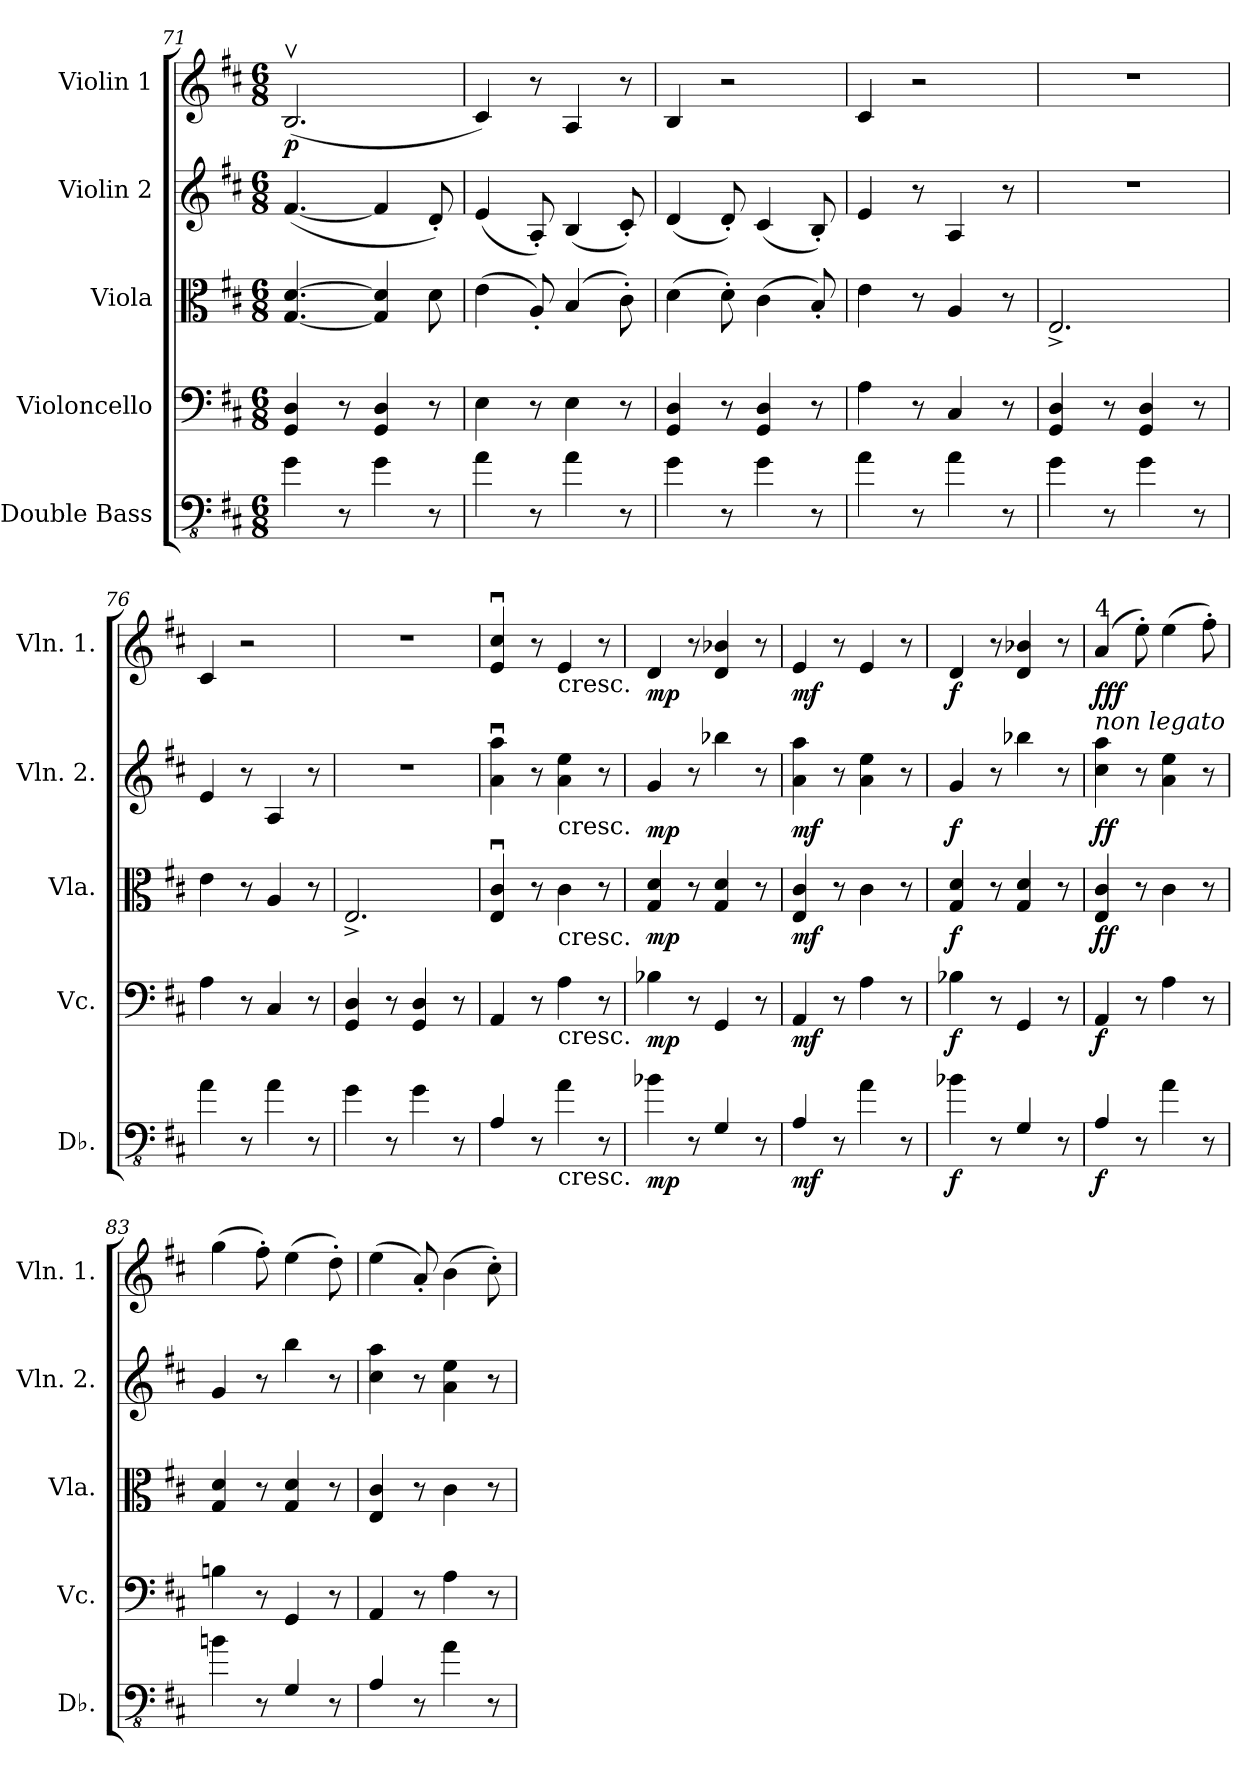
**kern	**dynam	**kern	**dynam	**kern	**dynam	**kern	**dynam	**kern	**dynam
*part5	*part5	*part4	*part4	*part3	*part3	*part2	*part2	*part1	*part1
*staff5	*staff5	*staff4	*staff4	*staff3	*staff3	*staff2	*staff2	*staff1	*staff1
*I"Double Bass	*	*I"Violoncello	*	*I"Viola	*	*I"Violin 2	*	*I"Violin 1	*
*I'Db.	*	*I'Vc.	*	*I'Vla.	*	*I'Vln. 2.	*	*I'Vln. 1.	*
*clefFv4	*	*clefF4	*	*clefC3	*	*clefG2	*	*clefG2	*
*ITrd7c12	*	*	*	*	*	*	*	*	*
*k[f#c#]	*	*k[f#c#]	*	*k[f#c#]	*	*k[f#c#]	*	*k[f#c#]	*
*M6/8	*	*M6/8	*	*M6/8	*	*M6/8	*	*M6/8	*
=71	=71	=71	=71	=71	=71	=71	=71	=71	=71
!	!	!	!	!	!	!	!	!	!LO:DY:b
4GG\	.	4GG/ 4D/	.	[4.G/ [4.d/	.	([4.f#/	.	(2.Bv/	p
8r	.	8r	.	.	.	.	.	.	.
4GG\	.	4GG/ 4D/	.	4G/] 4d/]	.	4f#/]	.	.	.
8r	.	8r	.	8d\	.	8d'/)	.	.	.
=72	=72	=72	=72	=72	=72	=72	=72	=72	=72
4AA\	.	4E\	.	(4e\	.	(4e/	.	4c#/)	.
8r	.	8r	.	8A'/)	.	8A'/)	.	8r	.
4AA\	.	4E\	.	(4B/	.	(4B/	.	4A/	.
8r	.	8r	.	8c#'\)	.	8c#'/)	.	8r	.
=73	=73	=73	=73	=73	=73	=73	=73	=73	=73
4GG\	.	4GG/ 4D/	.	(4d\	.	(4d/	.	4B/	.
8r	.	8r	.	8d'\)	.	8d'/)	.	2r	.
4GG\	.	4GG/ 4D/	.	(4c#\	.	(4c#/	.	.	.
8r	.	8r	.	8B'/)	.	8B'/)	.	.	.
=74	=74	=74	=74	=74	=74	=74	=74	=74	=74
4AA\	.	4A\	.	4e\	.	4e/	.	4c#/	.
8r	.	8r	.	8r	.	8r	.	2r	.
4AA\	.	4C#/	.	4A/	.	4A/	.	.	.
8r	.	8r	.	8r	.	8r	.	.	.
=75	=75	=75	=75	=75	=75	=75	=75	=75	=75
4GG\	.	4GG/ 4D/	.	2.E^/	.	2.r	.	2.r	.
8r	.	8r	.	.	.	.	.	.	.
4GG\	.	4GG/ 4D/	.	.	.	.	.	.	.
8r	.	8r	.	.	.	.	.	.	.
!!LO:PB:g=z
=76	=76	=76	=76	=76	=76	=76	=76	=76	=76
4AA\	.	4A\	.	4e\	.	4e/	.	4c#/	.
8r	.	8r	.	8r	.	8r	.	2r	.
4AA\	.	4C#/	.	4A/	.	4A/	.	.	.
8r	.	8r	.	8r	.	8r	.	.	.
=77	=77	=77	=77	=77	=77	=77	=77	=77	=77
4GG\	.	4GG/ 4D/	.	2.E^/	.	2.r	.	2.r	.
8r	.	8r	.	.	.	.	.	.	.
4GG\	.	4GG/ 4D/	.	.	.	.	.	.	.
8r	.	8r	.	.	.	.	.	.	.
=78	=78	=78	=78	=78	=78	=78	=78	=78	=78
4AAA/	.	4AA/	.	4E/u 4c#/u	.	4a\u 4aa\u	.	4e/u 4cc#/u	.
8r	.	8r	.	8r	.	8r	.	8r	.
!	!	!	!	!	!	!	!	!LO:TX:b:t=cresc.	!
!	!	!	!	!	!	!LO:TX:b:t=cresc.	!	!	!
!	!	!	!	!LO:TX:b:t=cresc.	!	!	!	!	!
!	!	!LO:TX:b:t=cresc.	!	!	!	!	!	!	!
!LO:TX:b:t=cresc.	!	!	!	!	!	!	!	!	!
4AA\	.	4A\	.	4c#\	.	4a\ 4ee\	.	4e/	.
8r	.	8r	.	8r	.	8r	.	8r	.
=79	=79	=79	=79	=79	=79	=79	=79	=79	=79
!	!LO:DY:b	!	!LO:DY:b	!	!LO:DY:b	!	!LO:DY:b	!	!LO:DY:b
4BB-X\	mp	4B-X\	mp	4G/ 4d/	mp	4g/	mp	4d/	mp
8r	.	8r	.	8r	.	8r	.	8r	.
4GGG/	.	4GG/	.	4G/ 4d/	.	4bb-X\	.	4d/ 4b-X/	.
8r	.	8r	.	8r	.	8r	.	8r	.
=80	=80	=80	=80	=80	=80	=80	=80	=80	=80
!	!LO:DY:b	!	!LO:DY:b	!	!LO:DY:b	!	!LO:DY:b	!	!LO:DY:b
4AAA/	mf	4AA/	mf	4E/ 4c#/	mf	4a\ 4aa\	mf	4e/	mf
8r	.	8r	.	8r	.	8r	.	8r	.
4AA\	.	4A\	.	4c#\	.	4a\ 4ee\	.	4e/	.
8r	.	8r	.	8r	.	8r	.	8r	.
=81	=81	=81	=81	=81	=81	=81	=81	=81	=81
!	!LO:DY:b	!	!LO:DY:b	!	!LO:DY:b	!	!LO:DY:b	!	!LO:DY:b
4BB-X\	f	4B-X\	f	4G/ 4d/	f	4g/	f	4d/	f
8r	.	8r	.	8r	.	8r	.	8r	.
4GGG/	.	4GG/	.	4G/ 4d/	.	4bb-X\	.	4d/ 4b-X/	.
8r	.	8r	.	8r	.	8r	.	8r	.
=82	=82	=82	=82	=82	=82	=82	=82	=82	=82
!	!	!	!	!	!	!	!	!LO:TX:a:t=4	!
!	!	!	!	!	!	!	!	!LO:TX:b:i:t=non legato	!
!	!LO:DY:b	!	!LO:DY:b	!	!LO:DY:b	!	!	!	!
!	!	!	!	!	!LO:DY:n=1:b	!	!LO:DY:b	!	!
!	!	!	!	!	!	!	!LO:DY:n=1:b	!	!LO:DY:b
!	!	!	!	!	!	!	!	!	!LO:DY:n=1:b
4AAA/	f	4AA/	f	4E/ 4c#/	f f	4cc#\ 4aa\	f f	(4a/	f ff
8r	.	8r	.	8r	.	8r	.	8ee'\)	.
4AA\	.	4A\	.	4c#\	.	4a\ 4ee\	.	(4ee\	.
8r	.	8r	.	8r	.	8r	.	8ff#'\)	.
=83	=83	=83	=83	=83	=83	=83	=83	=83	=83
4BBn\	.	4Bn\	.	4G/ 4d/	.	4g/	.	(4gg\	.
8r	.	8r	.	8r	.	8r	.	8ff#'\)	.
4GGG/	.	4GG/	.	4G/ 4d/	.	4bb\	.	(4ee\	.
8r	.	8r	.	8r	.	8r	.	8dd'\)	.
=84	=84	=84	=84	=84	=84	=84	=84	=84	=84
4AAA/	.	4AA/	.	4E/ 4c#/	.	4cc#\ 4aa\	.	(4ee\	.
8r	.	8r	.	8r	.	8r	.	8a'/)	.
4AA\	.	4A\	.	4c#\	.	4a\ 4ee\	.	(4b\	.
8r	.	8r	.	8r	.	8r	.	8cc#'\)	.
=	=	=	=	=	=	=	=	=	=
*-	*-	*-	*-	*-	*-	*-	*-	*-	*-
